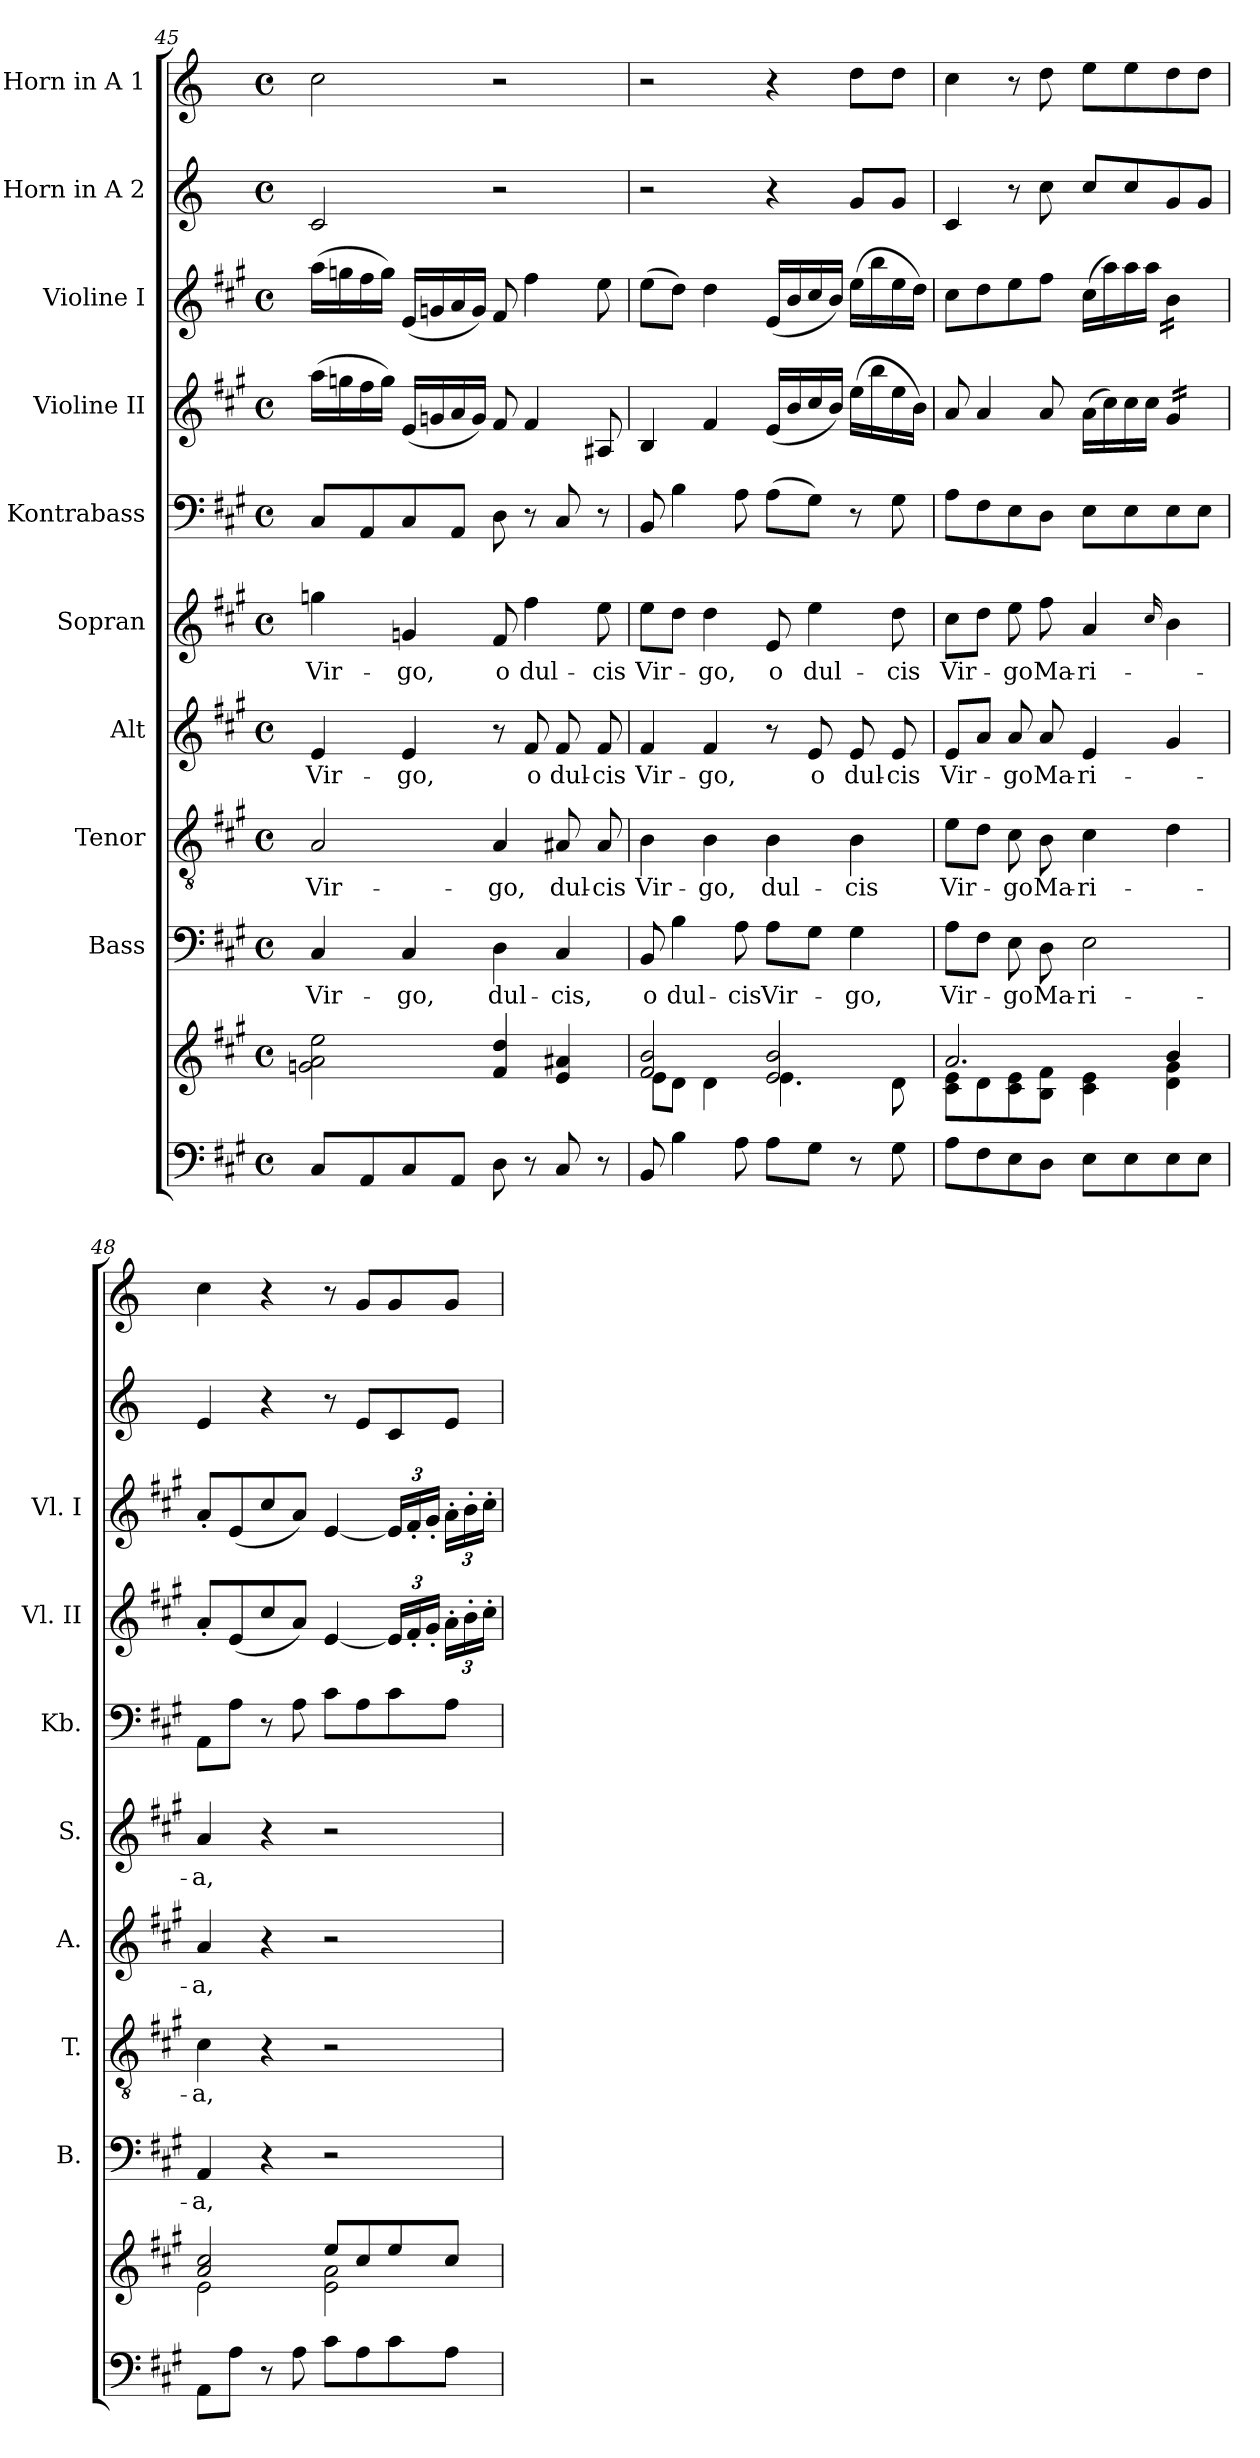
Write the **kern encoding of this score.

**kern	**kern	**kern	**text	**kern	**text	**kern	**text	**kern	**text	**kern	**kern	**kern	**kern	**kern
*part10	*part10	*part9	*part9	*part8	*part8	*part7	*part7	*part6	*part6	*part5	*part4	*part3	*part2	*part1
*staff11	*staff10	*staff9	*staff9	*staff8	*staff8	*staff7	*staff7	*staff6	*staff6	*staff5	*staff4	*staff3	*staff2	*staff1
*	*	*I"Bass	*	*I"Tenor	*	*I"Alt	*	*I"Sopran	*	*I"Kontrabass	*I"Violine II	*I"Violine I	*I"Horn in A 2	*I"Horn in A 1
*	*	*I'B.	*	*I'T.	*	*I'A.	*	*I'S.	*	*I'Kb.	*I'Vl. II	*I'Vl. I	*	*
*clefF4	*clefG2	*clefF4	*	*clefGv2	*	*clefG2	*	*clefG2	*	*clefF4	*clefG2	*clefG2	*clefG2	*clefG2
*	*	*	*	*	*	*	*	*	*	*ITrd7c12	*	*	*ITrd2c3	*ITrd2c3
*k[f#c#g#]	*k[f#c#g#]	*k[f#c#g#]	*	*k[f#c#g#]	*	*k[f#c#g#]	*	*k[f#c#g#]	*	*k[f#c#g#]	*k[f#c#g#]	*k[f#c#g#]	*k[f#c#g#]	*k[f#c#g#]
*A:	*A:	*A:	*	*A:	*	*A:	*	*A:	*	*A:	*A:	*A:	*A:	*A:
*M4/4	*M4/4	*M4/4	*	*M4/4	*	*M4/4	*	*M4/4	*	*M4/4	*M4/4	*M4/4	*M4/4	*M4/4
*met(c)	*met(c)	*met(c)	*	*met(c)	*	*met(c)	*	*met(c)	*	*met(c)	*met(c)	*met(c)	*met(c)	*met(c)
=45	=45	=45	=45	=45	=45	=45	=45	=45	=45	=45	=45	=45	=45	=45
!	!	!	!LO:LY:b	!	!LO:LY:b	!	!LO:LY:b	!	!LO:LY:b	!	!	!	!	!
8C#/L	2gn\ 2a\ 2ee\	4C#/	Vir-	2A/	Vir-	4e/	Vir-	4ggn\	Vir-	8CC#/L	(>16aa\LL	(>16aa\LL	2A/	2a\
.	.	.	.	.	.	.	.	.	.	.	16ggn\	16ggn\	.	.
8AA/	.	.	.	.	.	.	.	.	.	8AAA/	16ff#\	16ff#\	.	.
.	.	.	.	.	.	.	.	.	.	.	16gg\JJ)	16gg\JJ)	.	.
!	!	!	!LO:LY:b	!	!	!	!LO:LY:b	!	!LO:LY:b	!	!	!	!	!
8C#/	.	4C#/	-go,	.	.	4e/	-go,	4gn/	-go,	8CC#/	(<16e/LL	(<16e/LL	.	.
.	.	.	.	.	.	.	.	.	.	.	16gn/	16gn/	.	.
8AA/J	.	.	.	.	.	.	.	.	.	8AAA/J	16a/	16a/	.	.
.	.	.	.	.	.	.	.	.	.	.	16g/JJ)	16g/JJ)	.	.
!	!	!	!LO:LY:b	!	!LO:LY:b	!	!	!	!LO:LY:b	!	!	!	!	!
8D\	4f#/ 4dd/	4D\	dul-	4A/	-go,	8r	.	8f#/	o	8DD\	8f#/	8f#/	2r	2r
!	!	!	!	!	!	!	!LO:LY:b	!	!LO:LY:b	!	!	!	!	!
8r	.	.	.	.	.	8f#/	o	4ff#\	dul-	8r	4f#/	4ff#\	.	.
!	!	!	!LO:LY:b	!	!LO:LY:b	!	!LO:LY:b	!	!	!	!	!	!	!
8C#/	4e/ 4a#X/	4C#/	-cis,	8A#X/	dul-	8f#/	dul-	.	.	8CC#/	.	.	.	.
!	!	!	!	!	!LO:LY:b	!	!LO:LY:b	!	!LO:LY:b	!	!	!	!	!
8r	.	.	.	8A#/	-cis	8f#/	-cis	8ee\	-cis	8r	8A#X/	8ee\	.	.
=46	=46	=46	=46	=46	=46	=46	=46	=46	=46	=46	=46	=46	=46	=46
*	*^	*	*	*	*	*	*	*	*	*	*	*	*	*
!	!	!	!	!LO:LY:b	!	!LO:LY:b	!	!LO:LY:b	!	!LO:LY:b	!	!	!	!	!
8BB/	2f#/ 2b/	8e\L	8BB/	o	4B\	Vir-	4f#/	Vir-	8ee\L	Vir-	8BBB/	4B/	(>8ee\L	2r	2r
!	!	!	!	!LO:LY:b	!	!	!	!	!	!	!	!	!	!	!
4B\	.	8d\J	4B\	dul-	.	.	.	.	8dd\J	.	4BB\	.	8dd\J)	.	.
!	!	!	!	!	!	!LO:LY:b	!	!LO:LY:b	!	!LO:LY:b	!	!	!	!	!
.	.	4d\	.	.	4B\	-go,	4f#/	-go,	4dd\	-go,	.	4f#/	4dd\	.	.
!	!	!	!	!LO:LY:b	!	!	!	!	!	!	!	!	!	!	!
8A\	.	.	8A\	-cis	.	.	.	.	.	.	8AA\	.	.	.	.
!	!	!	!	!LO:LY:b	!	!LO:LY:b	!	!	!	!LO:LY:b	!	!	!	!	!
8A\L	2e/ 2b/	4.e\	8A\L	Vir-	4B\	dul-	8r	.	8e/	o	(>8AA\L	(<16e/LL	(<16e/LL	4r	4r
.	.	.	.	.	.	.	.	.	.	.	.	16b/	16b/	.	.
!	!	!	!	!	!	!	!	!LO:LY:b	!	!LO:LY:b	!	!	!	!	!
8G#\J	.	.	8G#\J	.	.	.	8e/	o	4ee\	dul-	8GG#\J)	16cc#/	16cc#/	.	.
.	.	.	.	.	.	.	.	.	.	.	.	16b/JJ)	16b/JJ)	.	.
!	!	!	!	!LO:LY:b	!	!LO:LY:b	!	!LO:LY:b	!	!	!	!	!	!	!
8r	.	.	4G#\	-go,	4B\	-cis	8e/	dul-	.	.	8r	(>16ee\LL	(>16ee\LL	8e/L	8b\L
.	.	.	.	.	.	.	.	.	.	.	.	16bb\	16bb\	.	.
!	!	!	!	!	!	!	!	!LO:LY:b	!	!LO:LY:b	!	!	!	!	!
8G#\	.	8d\	.	.	.	.	8e/	-cis	8dd\	-cis	8GG#\	16ee\	16ee\	8e/J	8b\J
.	.	.	.	.	.	.	.	.	.	.	.	16b\JJ)	16dd\JJ)	.	.
!!LO:PB:g=z
=47	=47	=47	=47	=47	=47	=47	=47	=47	=47	=47	=47	=47	=47	=47	=47
!	!	!	!	!LO:LY:b	!	!LO:LY:b	!	!LO:LY:b	!	!LO:LY:b	!	!	!	!	!
8A\L	2.a/	8c#\ 8e\L	8A\L	Vir-	8e\L	Vir-	8e/L	Vir-	8cc#\L	Vir-	8AA\L	8a/	8cc#\L	4A/	4a\
8F#\	.	8d\	8F#\J	.	8d\J	.	8a/J	.	8dd\J	.	8FF#\	4a/	8dd\	.	.
!	!	!	!	!LO:LY:b	!	!LO:LY:b	!	!LO:LY:b	!	!LO:LY:b	!	!	!	!	!
8E\	.	8c#\ 8e\	8E\	-go	8c#\	-go	8a/	-go	8ee\	-go	8EE\	.	8ee\	8r	8r
!	!	!	!	!LO:LY:b	!	!LO:LY:b	!	!LO:LY:b	!	!LO:LY:b	!	!	!	!	!
8D\J	.	8B\ 8f#\J	8D\	Ma-	8B\	Ma-	8a/	Ma-	8ff#\	Ma-	8DD\J	8a/	8ff#\J	8a\	8b\
!	!	!	!	!LO:LY:b	!	!LO:LY:b	!	!LO:LY:b	!	!LO:LY:b	!	!	!	!	!
8E\L	.	4c#\ 4e\	2E\	-ri-	4c#\	-ri-	4e/	-ri-	4a/	-ri-	8EE\L	(>16a\LL	(>16cc#\LL	8a/L	8cc#\L
.	.	.	.	.	.	.	.	.	.	.	.	16cc#\)	16aa\)	.	.
8E\	.	.	.	.	.	.	.	.	.	.	8EE\	16cc#\	16aa\	8a/	8cc#\
.	.	.	.	.	.	.	.	.	.	.	.	16cc#\JJ	16aa\JJ	.	.
.	.	.	.	.	.	.	.	.	16qqcc#/	.	.	.	.	.	.
*	*	*	*	*	*	*	*	*	*	*	*	*tremolo	*	*	*
*	*	*	*	*	*	*	*	*	*	*	*	*	*tremolo	*	*
8E\	4b/	4d\ 4g#\	.	.	4d\	.	4g#/	.	4b\	.	8EE\	16g#/LL	16b\LL	8e/	8b\
.	.	.	.	.	.	.	.	.	.	.	.	16g#/	16b\	.	.
8E\J	.	.	.	.	.	.	.	.	.	.	8EE\J	16g#/	16b\	8e/J	8b\J
.	.	.	.	.	.	.	.	.	.	.	.	16g#/JJ	16b\JJ	.	.
*	*	*	*	*	*	*	*	*	*	*	*	*	*Xtremolo	*	*
*	*	*	*	*	*	*	*	*	*	*	*	*Xtremolo	*	*	*
=48	=48	=48	=48	=48	=48	=48	=48	=48	=48	=48	=48	=48	=48	=48	=48
!	!	!	!	!LO:LY:b	!	!LO:LY:b	!	!LO:LY:b	!	!LO:LY:b	!	!	!	!	!
8AA\L	2a/ 2cc#/	2e\	4AA/	-a,	4c#\	-a,	4a/	-a,	4a/	-a,	8AAA\L	8a'</L	8a'</L	4c#/	4a\
8A\J	.	.	.	.	.	.	.	.	.	.	8AA\J	(<8e/	(<8e/	.	.
8r	.	.	4r	.	4r	.	4r	.	4r	.	8r	8cc#/	8cc#/	4r	4r
8A\	.	.	.	.	.	.	.	.	.	.	8AA\	8a/J)	8a/J)	.	.
8c#\L	8ee/L	2e\ 2a\	2r	.	2r	.	2r	.	2r	.	8C#\L	[4e/	[4e/	8r	8r
8A\	8cc#/	.	.	.	.	.	.	.	.	.	8AA\	.	.	8c#/L	8e/L
8c#\	8ee/	.	.	.	.	.	.	.	.	.	8C#\	24e/LL]	24e/LL]	8A/	8e/
.	.	.	.	.	.	.	.	.	.	.	.	24f#'</	24f#'</	.	.
.	.	.	.	.	.	.	.	.	.	.	.	24g#'</JJ	24g#'</JJ	.	.
8A\J	8cc#/J	.	.	.	.	.	.	.	.	.	8AA\J	24a'>\LL	24a'>\LL	8c#/J	8e/J
.	.	.	.	.	.	.	.	.	.	.	.	24b'>\	24b'>\	.	.
.	.	.	.	.	.	.	.	.	.	.	.	24cc#'>\JJ	24cc#'>\JJ	.	.
*	*v	*v	*	*	*	*	*	*	*	*	*	*	*	*	*
=	=	=	=	=	=	=	=	=	=	=	=	=	=	=
*-	*-	*-	*-	*-	*-	*-	*-	*-	*-	*-	*-	*-	*-	*-
